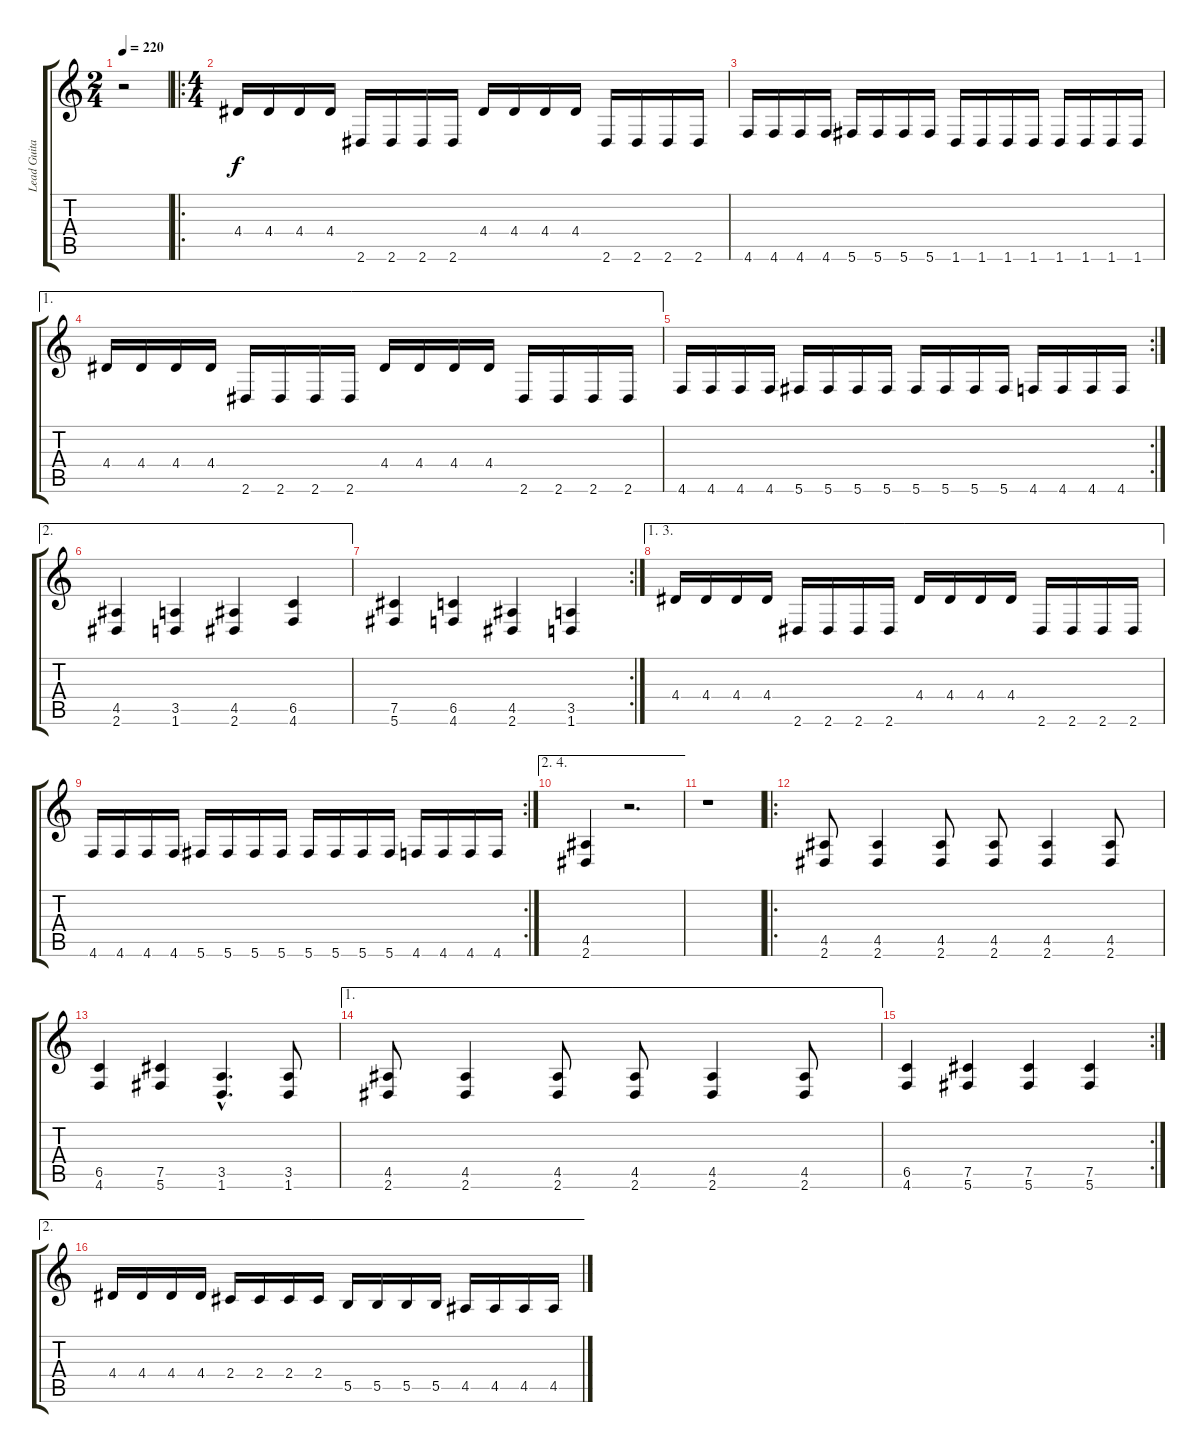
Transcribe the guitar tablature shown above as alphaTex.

\track ("Lead Guitar" "Lead Guita") {instrument distortionguitar}
\staff {score tabs}
\tuning (Db4 Ab3 E3 B2 Gb2 Db2) {hide}
\ts (2 4)
\tempo 220
\clef g2
\ks c
r.2{dy f instrument distortionguitar} |
\ro
\ts (4 4)
4.4.16 4.4.16 4.4.16 4.4.16 2.6.16 2.6.16 2.6.16 2.6.16 4.4.16 4.4.16 4.4.16 4.4.16 2.6.16 2.6.16 2.6.16 2.6.16 |
4.6.16 4.6.16 4.6.16 4.6.16 5.6.16 5.6.16 5.6.16 5.6.16 1.6.16 1.6.16 1.6.16 1.6.16 1.6.16 1.6.16 1.6.16 1.6.16 |
\ae 1
4.4.16 4.4.16 4.4.16 4.4.16 2.6.16 2.6.16 2.6.16 2.6.16 4.4.16 4.4.16 4.4.16 4.4.16 2.6.16 2.6.16 2.6.16 2.6.16 |
\rc 2
4.6.16 4.6.16 4.6.16 4.6.16 5.6.16 5.6.16 5.6.16 5.6.16 5.6.16 5.6.16 5.6.16 5.6.16 4.6.16 4.6.16 4.6.16 4.6.16 |
\ae 2
(4.5 2.6).4 (3.5 1.6).4 (4.5 2.6).4 (6.5 4.6).4 |
\rc 2
(7.5 5.6).4 (6.5 4.6).4 (4.5 2.6).4 (3.5 1.6).4 |
\ae (1 3)
4.4.16 4.4.16 4.4.16 4.4.16 2.6.16 2.6.16 2.6.16 2.6.16 4.4.16 4.4.16 4.4.16 4.4.16 2.6.16 2.6.16 2.6.16 2.6.16 |
\rc 2
4.6.16 4.6.16 4.6.16 4.6.16 5.6.16 5.6.16 5.6.16 5.6.16 5.6.16 5.6.16 5.6.16 5.6.16 4.6.16 4.6.16 4.6.16 4.6.16 |
\ae (2 4)
(4.5 2.6).4 r.2{d} |
r.1 |
\ro
(4.5 2.6).8 (4.5 2.6).4 (4.5 2.6).8 (4.5 2.6).8 (4.5 2.6).4 (4.5 2.6).8 |
(6.5 4.6).4 (7.5 5.6).4 (3.5{hac} 1.6{hac}).4{d} (3.5 1.6).8 |
\ae 1
(4.5 2.6).8 (4.5 2.6).4 (4.5 2.6).8 (4.5 2.6).8 (4.5 2.6).4 (4.5 2.6).8 |
\rc 2
(6.5 4.6).4 (7.5 5.6).4 (7.5 5.6).4 (7.5 5.6).4 |
\ae 2
4.4.16 4.4.16 4.4.16 4.4.16 2.4.16 2.4.16 2.4.16 2.4.16 5.5.16 5.5.16 5.5.16 5.5.16 4.5.16 4.5.16 4.5.16 4.5.16
